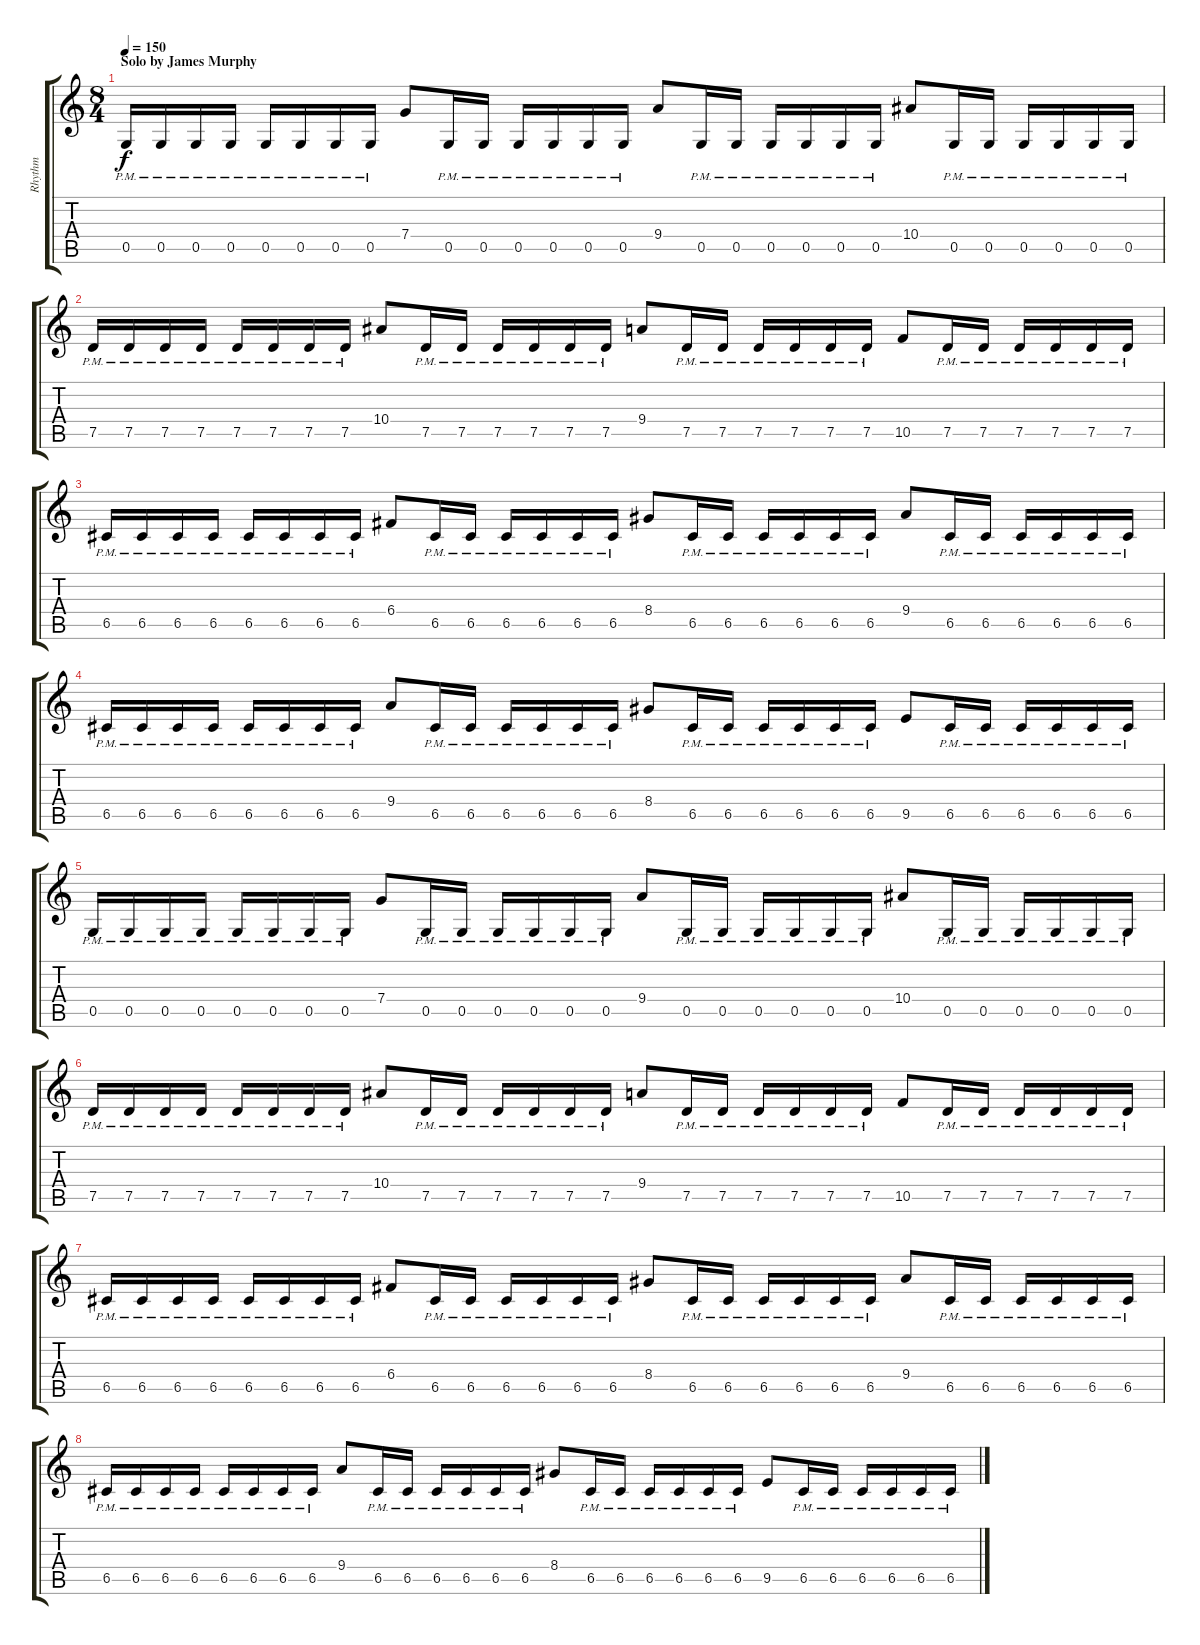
\track ("Rhythm" "Rhythm") {instrument overdrivenguitar}
\staff {score tabs}
\tuning (D4 A3 F3 C3 G2 D2) {hide}
\ts (8 4)
\section ("" "Solo by James Murphy")
\tempo 150
\clef g2
\ks c
0.5{pm}.16{dy f} 0.5{pm}.16 0.5{pm}.16 0.5{pm}.16 0.5{pm}.16 0.5{pm}.16 0.5{pm}.16 0.5{pm}.16 7.4.8 0.5{pm}.16 0.5{pm}.16 0.5{pm}.16 0.5{pm}.16 0.5{pm}.16 0.5{pm}.16 9.4.8 0.5{pm}.16 0.5{pm}.16 0.5{pm}.16 0.5{pm}.16 0.5{pm}.16 0.5{pm}.16 10.4.8 0.5{pm}.16 0.5{pm}.16 0.5{pm}.16 0.5{pm}.16 0.5{pm}.16 0.5{pm}.16 |
7.5{pm}.16 7.5{pm}.16 7.5{pm}.16 7.5{pm}.16 7.5{pm}.16 7.5{pm}.16 7.5{pm}.16 7.5{pm}.16 10.4.8 7.5{pm}.16 7.5{pm}.16 7.5{pm}.16 7.5{pm}.16 7.5{pm}.16 7.5{pm}.16 9.4.8 7.5{pm}.16 7.5{pm}.16 7.5{pm}.16 7.5{pm}.16 7.5{pm}.16 7.5{pm}.16 10.5.8 7.5{pm}.16 7.5{pm}.16 7.5{pm}.16 7.5{pm}.16 7.5{pm}.16 7.5{pm}.16 |
6.5{pm}.16 6.5{pm}.16 6.5{pm}.16 6.5{pm}.16 6.5{pm}.16 6.5{pm}.16 6.5{pm}.16 6.5{pm}.16 6.4.8 6.5{pm}.16 6.5{pm}.16 6.5{pm}.16 6.5{pm}.16 6.5{pm}.16 6.5{pm}.16 8.4.8 6.5{pm}.16 6.5{pm}.16 6.5{pm}.16 6.5{pm}.16 6.5{pm}.16 6.5{pm}.16 9.4.8 6.5{pm}.16 6.5{pm}.16 6.5{pm}.16 6.5{pm}.16 6.5{pm}.16 6.5{pm}.16 |
6.5{pm}.16 6.5{pm}.16 6.5{pm}.16 6.5{pm}.16 6.5{pm}.16 6.5{pm}.16 6.5{pm}.16 6.5{pm}.16 9.4.8 6.5{pm}.16 6.5{pm}.16 6.5{pm}.16 6.5{pm}.16 6.5{pm}.16 6.5{pm}.16 8.4.8 6.5{pm}.16 6.5{pm}.16 6.5{pm}.16 6.5{pm}.16 6.5{pm}.16 6.5{pm}.16 9.5.8 6.5{pm}.16 6.5{pm}.16 6.5{pm}.16 6.5{pm}.16 6.5{pm}.16 6.5{pm}.16 |
0.5{pm}.16 0.5{pm}.16 0.5{pm}.16 0.5{pm}.16 0.5{pm}.16 0.5{pm}.16 0.5{pm}.16 0.5{pm}.16 7.4.8 0.5{pm}.16 0.5{pm}.16 0.5{pm}.16 0.5{pm}.16 0.5{pm}.16 0.5{pm}.16 9.4.8 0.5{pm}.16 0.5{pm}.16 0.5{pm}.16 0.5{pm}.16 0.5{pm}.16 0.5{pm}.16 10.4.8 0.5{pm}.16 0.5{pm}.16 0.5{pm}.16 0.5{pm}.16 0.5{pm}.16 0.5{pm}.16 |
7.5{pm}.16 7.5{pm}.16 7.5{pm}.16 7.5{pm}.16 7.5{pm}.16 7.5{pm}.16 7.5{pm}.16 7.5{pm}.16 10.4.8 7.5{pm}.16 7.5{pm}.16 7.5{pm}.16 7.5{pm}.16 7.5{pm}.16 7.5{pm}.16 9.4.8 7.5{pm}.16 7.5{pm}.16 7.5{pm}.16 7.5{pm}.16 7.5{pm}.16 7.5{pm}.16 10.5.8 7.5{pm}.16 7.5{pm}.16 7.5{pm}.16 7.5{pm}.16 7.5{pm}.16 7.5{pm}.16 |
6.5{pm}.16 6.5{pm}.16 6.5{pm}.16 6.5{pm}.16 6.5{pm}.16 6.5{pm}.16 6.5{pm}.16 6.5{pm}.16 6.4.8 6.5{pm}.16 6.5{pm}.16 6.5{pm}.16 6.5{pm}.16 6.5{pm}.16 6.5{pm}.16 8.4.8 6.5{pm}.16 6.5{pm}.16 6.5{pm}.16 6.5{pm}.16 6.5{pm}.16 6.5{pm}.16 9.4.8 6.5{pm}.16 6.5{pm}.16 6.5{pm}.16 6.5{pm}.16 6.5{pm}.16 6.5{pm}.16 |
6.5{pm}.16 6.5{pm}.16 6.5{pm}.16 6.5{pm}.16 6.5{pm}.16 6.5{pm}.16 6.5{pm}.16 6.5{pm}.16 9.4.8 6.5{pm}.16 6.5{pm}.16 6.5{pm}.16 6.5{pm}.16 6.5{pm}.16 6.5{pm}.16 8.4.8 6.5{pm}.16 6.5{pm}.16 6.5{pm}.16 6.5{pm}.16 6.5{pm}.16 6.5{pm}.16 9.5.8 6.5{pm}.16 6.5{pm}.16 6.5{pm}.16 6.5{pm}.16 6.5{pm}.16 6.5{pm}.16
